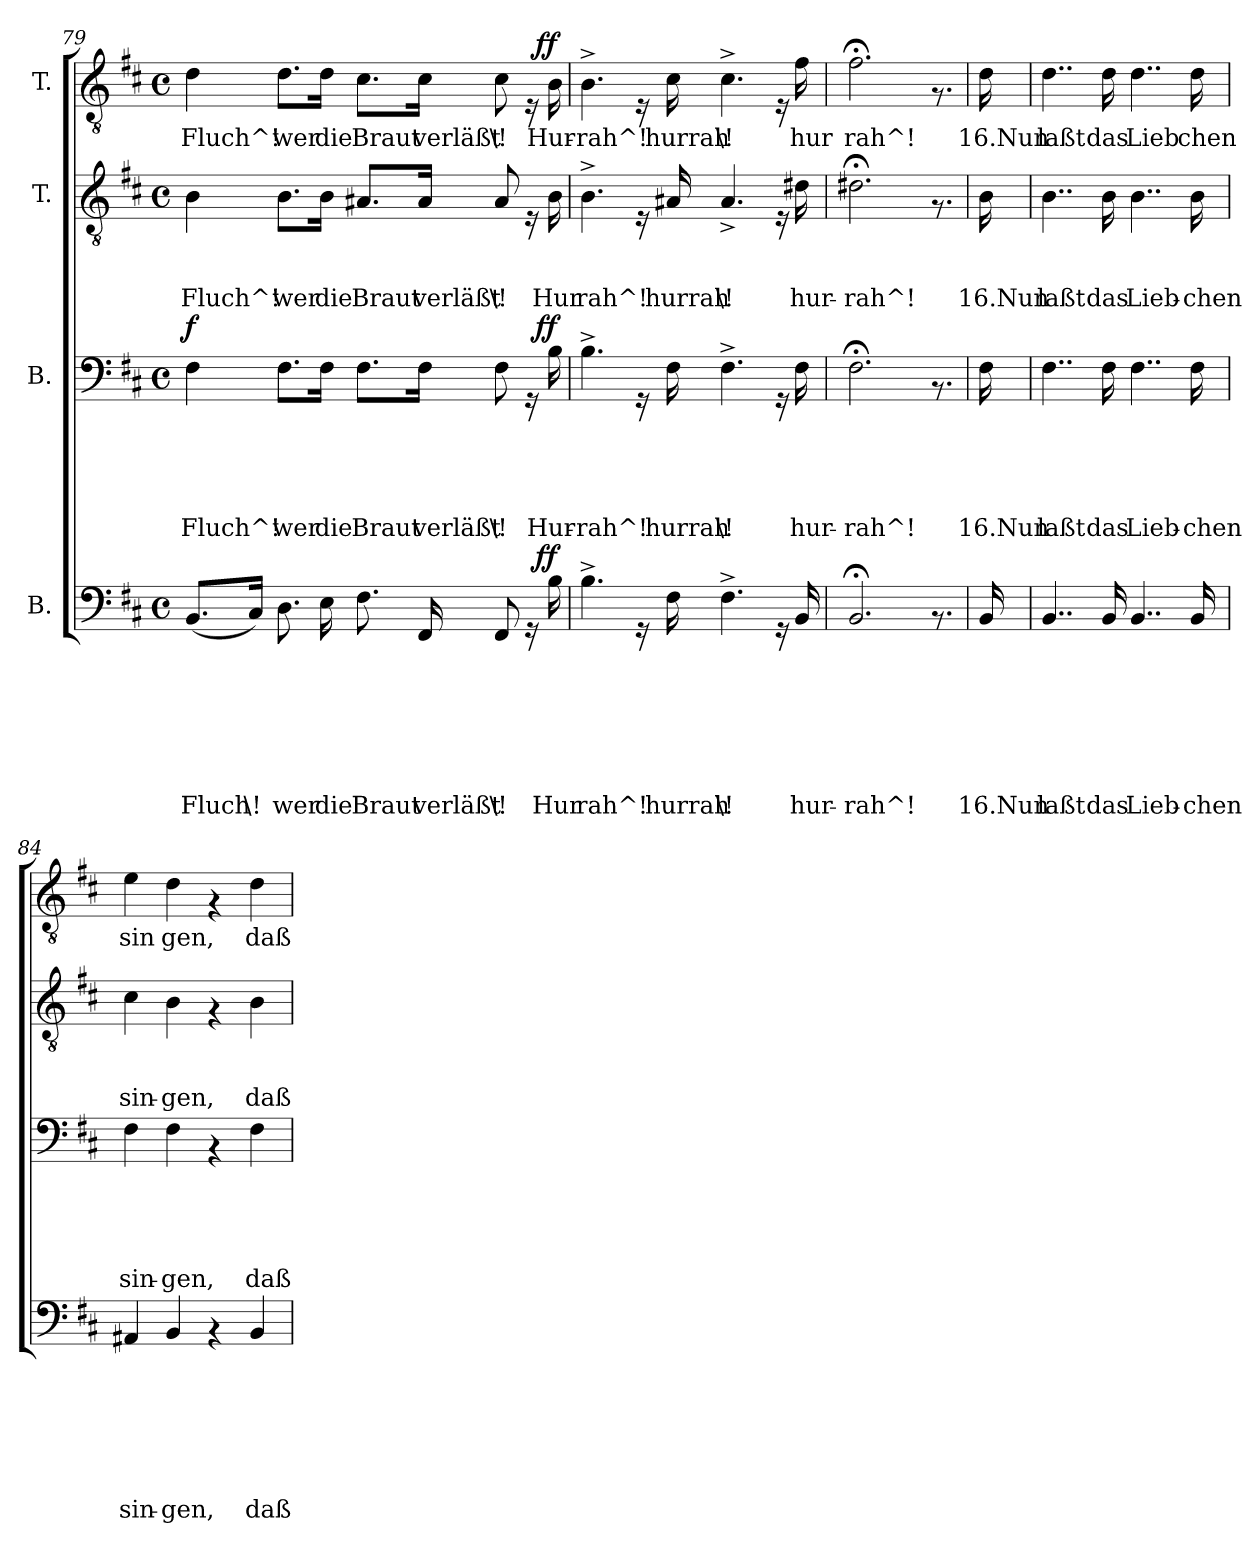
**kern	**text	**text	**text	**text	**text	**text	**text	**dynam	**kern	**text	**text	**text	**text	**text	**dynam	**kern	**text	**text	**text	**kern	**text	**dynam
*part4	*part4	*part4	*part4	*part4	*part4	*part4	*part4	*part4	*part3	*part3	*part3	*part3	*part3	*part3	*part3	*part2	*part2	*part2	*part2	*part1	*part1	*part1
*staff4	*staff4	*staff4	*staff4	*staff4	*staff4	*staff4	*staff4	*staff4	*staff3	*staff3	*staff3	*staff3	*staff3	*staff3	*staff3	*staff2	*staff2	*staff2	*staff2	*staff1	*staff1	*staff1
*I"B.	*	*	*	*	*	*	*	*	*I"B.	*	*	*	*	*	*	*I"T.	*	*	*	*I"T.	*	*
*clefF4	*	*	*	*	*	*	*	*	*clefF4	*	*	*	*	*	*	*clefGv2	*	*	*	*clefGv2	*	*
*k[f#c#]	*	*	*	*	*	*	*	*	*k[f#c#]	*	*	*	*	*	*	*k[f#c#]	*	*	*	*k[f#c#]	*	*
*D:	*	*	*	*	*	*	*	*	*D:	*	*	*	*	*	*	*D:	*	*	*	*D:	*	*
*M4/4	*	*	*	*	*	*	*	*	*M4/4	*	*	*	*	*	*	*M4/4	*	*	*	*M4/4	*	*
*met(c)	*	*	*	*	*	*	*	*	*met(c)	*	*	*	*	*	*	*met(c)	*	*	*	*met(c)	*	*
=79	=79	=79	=79	=79	=79	=79	=79	=79	=79	=79	=79	=79	=79	=79	=79	=79	=79	=79	=79	=79	=79	=79
!	!	!	!	!	!	!	!LO:LY:b:rj	!	!	!	!	!	!	!LO:LY:b:rj	!LO:DY:a	!	!	!	!LO:LY:b:rj	!	!LO:LY:b:rj	!
*^	*	*	*	*	*	*	*	*	*^	*	*	*	*	*	*	*	*	*	*	*^	*	*
(<8.BB/L	2ryy	.	.	.	.	.	.	Fluch	.	4F#\	2ryy	.	.	.	.	Fluch^!	f	4B\	.	.	Fluch^!	4d\	2ryy	Fluch^!	.
!	!	!	!	!	!	!	!	!LO:LY:b:rj	!	!	!	!	!	!	!	!	!	!	!	!	!	!	!	!	!
16C#/Jk)	.	.	.	.	.	.	.	\!	.	.	.	.	.	.	.	.	.	.	.	.	.	.	.	.	.
!	!	!	!	!	!	!	!	!LO:LY:b:rj	!	!	!	!	!	!	!	!LO:LY:b:rj	!	!	!	!	!LO:LY:b:rj	!	!	!LO:LY:b:rj	!
8.D\	.	.	.	.	.	.	.	wer	.	8.F#\L	.	.	.	.	.	wer	.	8.B\L	.	.	wer	8.d\L	.	wer	.
!	!	!	!	!	!	!	!	!LO:LY:b:rj	!	!	!	!	!	!	!	!LO:LY:b:rj	!	!	!	!	!LO:LY:b:rj	!	!	!LO:LY:b:rj	!
16E\	.	.	.	.	.	.	.	die	.	16F#\Jk	.	.	.	.	.	die	.	16B\Jk	.	.	die	16d\Jk	.	die	.
!	!	!	!	!	!	!	!	!LO:LY:b:rj	!	!	!	!	!	!	!	!LO:LY:b:rj	!	!	!	!	!LO:LY:b:rj	!	!	!LO:LY:b:rj	!
8.F#\	4ryy	.	.	.	.	.	.	Braut	.	8.F#\L	4ryy	.	.	.	.	Braut	.	8.A#X/L	.	.	Braut	8.c#\L	4ryy	Braut	.
!	!	!	!	!	!	!	!	!LO:LY:b:rj	!	!	!	!	!	!	!	!LO:LY:b:rj	!	!	!	!	!LO:LY:b:rj	!	!	!LO:LY:b:rj	!
16FF#/	.	.	.	.	.	.	.	verläßt	.	16F#\Jk	.	.	.	.	.	verläßt	.	16A#/Jk	.	.	verläßt	16c#\Jk	.	verläßt	.
!	!	!	!	!	!	!	!	!LO:LY:b:rj	!	!	!	!	!	!	!	!LO:LY:b:rj	!	!	!	!	!LO:LY:b:rj	!	!	!LO:LY:b:rj	!
8FF#/	8ryy	.	.	.	.	.	.	\!	.	8F#\	8ryy	.	.	.	.	\!	.	8A#/	.	.	\!	8c#\	8ryy	\!	.
16rGG	32ryy	.	.	.	.	.	.	.	.	16rGG	32ryy	.	.	.	.	.	.	16rE	.	.	.	16rE	32ryy	.	.
!	!	!	!	!	!	!	!	!	!LO:DY:a	!	!	!	!	!	!	!	!LO:DY:a	!	!	!	!	!	!	!	!LO:DY:a
.	16.ryy	.	.	.	.	.	.	.	ff	.	16.ryy	.	.	.	.	.	ff	.	.	.	.	.	16.ryy	.	ff
!	!	!	!	!	!	!	!	!LO:LY:b:rj	!	!	!	!	!	!	!	!LO:LY:b:rj	!	!	!	!	!LO:LY:b:rj	!	!	!LO:LY:b:rj	!
16B\	.	.	.	.	.	.	.	Hur	.	16B\	.	.	.	.	.	Hur-	.	16B\	.	.	Hur	16B\	.	Hur-	.
!!LO:PB:g=z
=80!	=80!	=80!	=80!	=80!	=80!	=80!	=80!	=80!	=80!	=80!	=80!	=80!	=80!	=80!	=80!	=80!	=80!	=80!	=80!	=80!	=80!	=80!	=80!	=80!	=80!
!	!	!	!	!	!	!	!	!LO:LY:b:rj	!	!	!	!	!	!	!	!LO:LY:b:rj	!	!	!	!	!LO:LY:b:rj	!	!	!LO:LY:b:rj	!
*v	*v	*	*	*	*	*	*	*	*	*	*	*	*	*	*	*	*	*	*	*	*	*v	*v	*	*
*	*	*	*	*	*	*	*	*	*v	*v	*	*	*	*	*	*	*	*	*	*	*	*	*
4.B^>\	.	.	.	.	.	.	rah^!	.	4.B^>\	.	.	.	.	-rah^!	.	4.B^>\	.	.	rah^!	4.B^>\	-rah^!	.
16rGG	.	.	.	.	.	.	.	.	16rGG	.	.	.	.	.	.	16rE	.	.	.	16rE	.	.
!	!	!	!	!	!	!	!LO:LY:b:rj	!	!	!	!	!	!	!LO:LY:b:rj	!	!	!	!	!LO:LY:b:rj	!	!LO:LY:b:rj	!
16F#\	.	.	.	.	.	.	hurrah	.	16F#\	.	.	.	.	hurrah	.	16A#X/	.	.	hurrah	16c#\	hurrah	.
!	!	!	!	!	!	!	!LO:LY:b:rj	!	!	!	!	!	!	!LO:LY:b:rj	!	!	!	!	!LO:LY:b:rj	!	!LO:LY:b:rj	!
4.F#^>\	.	.	.	.	.	.	\!	.	4.F#^>\	.	.	.	.	\!	.	4.A#^</	.	.	\!	4.c#^>\	\!	.
16rGG	.	.	.	.	.	.	.	.	16rGG	.	.	.	.	.	.	16rE	.	.	.	16rE	.	.
!	!	!	!	!	!	!	!LO:LY:b:rj	!	!	!	!	!	!	!LO:LY:b:rj	!	!	!	!	!LO:LY:b:rj	!	!LO:LY:b:rj	!
16BB/	.	.	.	.	.	.	hur-	.	16F#\	.	.	.	.	hur-	.	16d#X\	.	.	hur-	16f#\	hur	.
=81!	=81!	=81!	=81!	=81!	=81!	=81!	=81!	=81!	=81!	=81!	=81!	=81!	=81!	=81!	=81!	=81!	=81!	=81!	=81!	=81!	=81!	=81!
!	!	!	!	!	!	!	!LO:LY:b:rj	!	!	!	!	!	!	!LO:LY:b:rj	!	!	!	!	!LO:LY:b:rj	!	!LO:LY:b:rj	!
2.BB;</	.	.	.	.	.	.	-rah^!	.	2.F#;<\	.	.	.	.	-rah^!	.	2.d#X;<\	.	.	-rah^!	2.f#;<\	rah^!	.
8.rAA	.	.	.	.	.	.	.	.	8.rAA	.	.	.	.	.	.	8.rF	.	.	.	8.rF	.	.
=82!	=82!	=82!	=82!	=82!	=82!	=82!	=82!	=82!	=82!	=82!	=82!	=82!	=82!	=82!	=82!	=82!	=82!	=82!	=82!	=82!	=82!	=82!
!	!	!	!	!	!	!	!LO:LY:b:rj	!	!	!	!	!	!	!LO:LY:b:rj	!	!	!	!	!LO:LY:b:rj	!	!LO:LY:b:rj	!
16BB/	.	.	.	.	.	.	16.Nun	.	16F#\	.	.	.	.	16.Nun	.	16B\	.	.	16.Nun	16d\	16.Nun	.
=83!	=83!	=83!	=83!	=83!	=83!	=83!	=83!	=83!	=83!	=83!	=83!	=83!	=83!	=83!	=83!	=83!	=83!	=83!	=83!	=83!	=83!	=83!
!	!	!	!	!	!	!	!LO:LY:b:rj	!	!	!	!	!	!	!LO:LY:b:rj	!	!	!	!	!LO:LY:b:rj	!	!LO:LY:b:rj	!
4..BB/	.	.	.	.	.	.	laßt	.	4..F#\	.	.	.	.	laßt	.	4..B\	.	.	laßt	4..d\	laßt	.
!	!	!	!	!	!	!	!LO:LY:b:rj	!	!	!	!	!	!	!LO:LY:b:rj	!	!	!	!	!LO:LY:b:rj	!	!LO:LY:b:rj	!
16BB/	.	.	.	.	.	.	das	.	16F#\	.	.	.	.	das	.	16B\	.	.	das	16d\	das	.
!	!	!	!	!	!	!	!LO:LY:b:rj	!	!	!	!	!	!	!LO:LY:b:rj	!	!	!	!	!LO:LY:b:rj	!	!LO:LY:b:rj	!
4..BB/	.	.	.	.	.	.	Lieb-	.	4..F#\	.	.	.	.	Lieb-	.	4..B\	.	.	Lieb-	4..d\	Lieb	.
!	!	!	!	!	!	!	!LO:LY:b:rj	!	!	!	!	!	!	!LO:LY:b:rj	!	!	!	!	!LO:LY:b:rj	!	!LO:LY:b:rj	!
16BB/	.	.	.	.	.	.	-chen	.	16F#\	.	.	.	.	-chen	.	16B\	.	.	-chen	16d\	chen	.
=84!	=84!	=84!	=84!	=84!	=84!	=84!	=84!	=84!	=84!	=84!	=84!	=84!	=84!	=84!	=84!	=84!	=84!	=84!	=84!	=84!	=84!	=84!
!	!	!	!	!	!	!	!LO:LY:b:rj	!	!	!	!	!	!	!LO:LY:b:rj	!	!	!	!	!LO:LY:b:rj	!	!LO:LY:b:rj	!
4AA#X/	.	.	.	.	.	.	sin-	.	4F#\	.	.	.	.	sin-	.	4c#\	.	.	sin-	4e\	sin	.
!	!	!	!	!	!	!	!LO:LY:b:rj	!	!	!	!	!	!	!LO:LY:b:rj	!	!	!	!	!LO:LY:b:rj	!	!LO:LY:b:rj	!
4BB/	.	.	.	.	.	.	-gen,	.	4F#\	.	.	.	.	-gen,	.	4B\	.	.	-gen,	4d\	gen,	.
4rAA	.	.	.	.	.	.	.	.	4rAA	.	.	.	.	.	.	4rF	.	.	.	4rF	.	.
!	!	!	!	!	!	!	!LO:LY:b:rj	!	!	!	!	!	!	!LO:LY:b:rj	!	!	!	!	!LO:LY:b:rj	!	!LO:LY:b:rj	!
4BB/	.	.	.	.	.	.	daß	.	4F#\	.	.	.	.	daß	.	4B\	.	.	daß	4d\	daß	.
=!	=!	=!	=!	=!	=!	=!	=!	=!	=!	=!	=!	=!	=!	=!	=!	=!	=!	=!	=!	=!	=!	=!
*-	*-	*-	*-	*-	*-	*-	*-	*-	*-	*-	*-	*-	*-	*-	*-	*-	*-	*-	*-	*-	*-	*-
